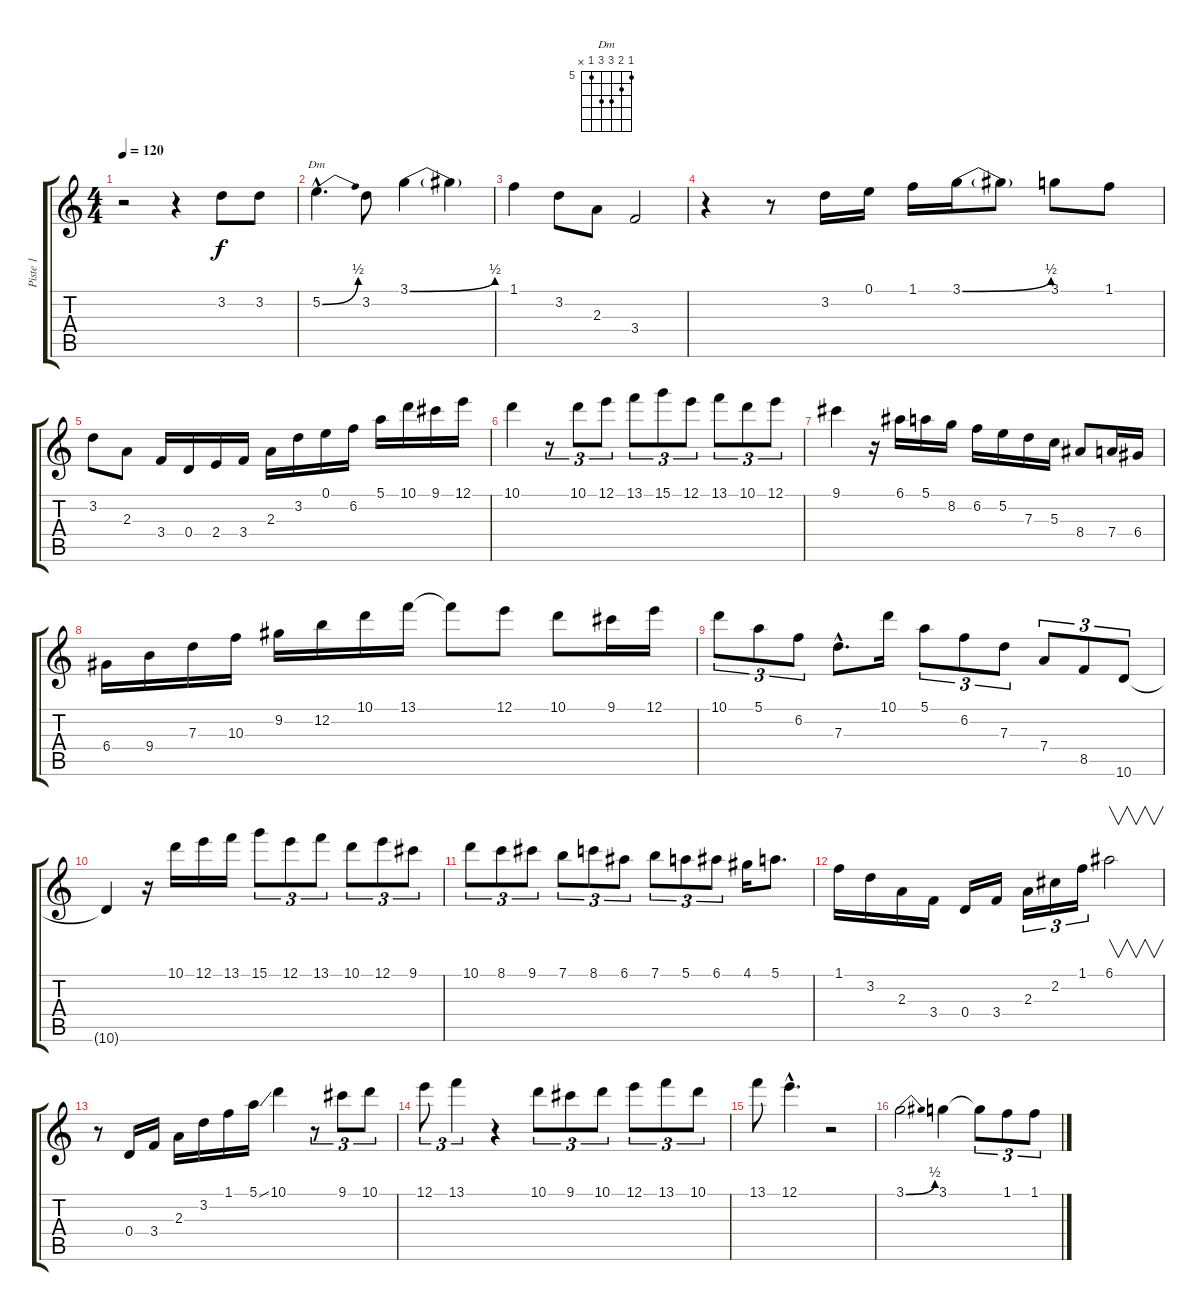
\track ("Piste 1" "Piste 1") {instrument acousticguitarnylon}
\staff {score tabs}
\tuning (E4 B3 G3 D3 A2 E2) {hide}
\chord ("Dm" 5 6 7 7 5 x) {firstfret 5}
\ts (4 4)
\tempo 120
\clef g2
\ks c
r.2{dy f instrument acousticguitarnylon} r.4 3.2.8 3.2.8 |
5.2{be (bend 0 0 60 2) hac}.4{d ch "Dm"} 3.2.8 3.1{be (bend 0 0 60 2)}.4 3.1{t}.4 |
1.1.4 3.2.8 2.3.8 3.4.2 |
r.4 r.8 3.2.16 0.1.16 1.1.16 3.1{be (bend 0 0 60 2)}.16 3.1{t}.8 3.1.8 1.1.8 |
3.2.8 2.3.8 3.4.16 0.4.16 2.4.16 3.4.16 2.3.16 3.2.16 0.1.16 6.2.16 5.1.16 10.1.16 9.1.16 12.1.16 |
10.1.4 r.8{tu (3 2)} 10.1.8{tu (3 2)} 12.1.8{tu (3 2)} 13.1.8{tu (3 2)} 15.1.8{tu (3 2)} 12.1.8{tu (3 2)} 13.1.8{tu (3 2)} 10.1.8{tu (3 2)} 12.1.8{tu (3 2)} |
9.1.4 r.16 6.1.16 5.1.16 8.2.16 6.2.16 5.2.16 7.3.16 5.3.16 8.4.8 7.4.16 6.4.16 |
6.4.16 9.4.16 7.3.16 10.3.16 9.2.16 12.2.16 10.1.16 13.1.16 13.1{t}.8 12.1.8 10.1.8 9.1.16 12.1.16 |
10.1.8{tu (3 2)} 5.1.8{tu (3 2)} 6.2.8{tu (3 2)} 7.3{hac}.8{d} 10.1.16 5.1.8{tu (3 2)} 6.2.8{tu (3 2)} 7.3.8{tu (3 2)} 7.4.8{tu (3 2)} 8.5.8{tu (3 2)} 10.6.8{tu (3 2)} |
10.6{t}.4 r.16 10.1.16 12.1.16 13.1.16 15.1.8{tu (3 2)} 12.1.8{tu (3 2)} 13.1.8{tu (3 2)} 10.1.8{tu (3 2)} 12.1.8{tu (3 2)} 9.1.8{tu (3 2)} |
10.1.8{tu (3 2)} 8.1.8{tu (3 2)} 9.1.8{tu (3 2)} 7.1.8{tu (3 2)} 8.1.8{tu (3 2)} 6.1.8{tu (3 2)} 7.1.8{tu (3 2)} 5.1.8{tu (3 2)} 6.1.8{tu (3 2)} 4.1.16 5.1.8{d} |
1.1.16 3.2.16 2.3.16 3.4.16 0.4.16 3.4.16 2.3.16{tu (3 2)} 2.2.16{tu (3 2)} 1.1.16{tu (3 2)} 6.1.2{v} |
r.8 0.4.16 3.4.16 2.3.16 3.2.16 1.1.16 5.1{ss}.16 10.1.4 r.8{tu (3 2)} 9.1.8{tu (3 2)} 10.1.8{tu (3 2)} |
12.1.8{tu (3 2)} 13.1.4{tu (3 2)} r.4 10.1.8{tu (3 2)} 9.1.8{tu (3 2)} 10.1.8{tu (3 2)} 12.1.8{tu (3 2)} 13.1.8{tu (3 2)} 10.1.8{tu (3 2)} |
13.1.8 12.1{hac}.4{d} r.2 |
3.1{be (bend 0 0 60 2)}.2 3.1.4 3.1{t}.8{tu (3 2)} 1.1.8{tu (3 2)} 1.1.8{tu (3 2)}
